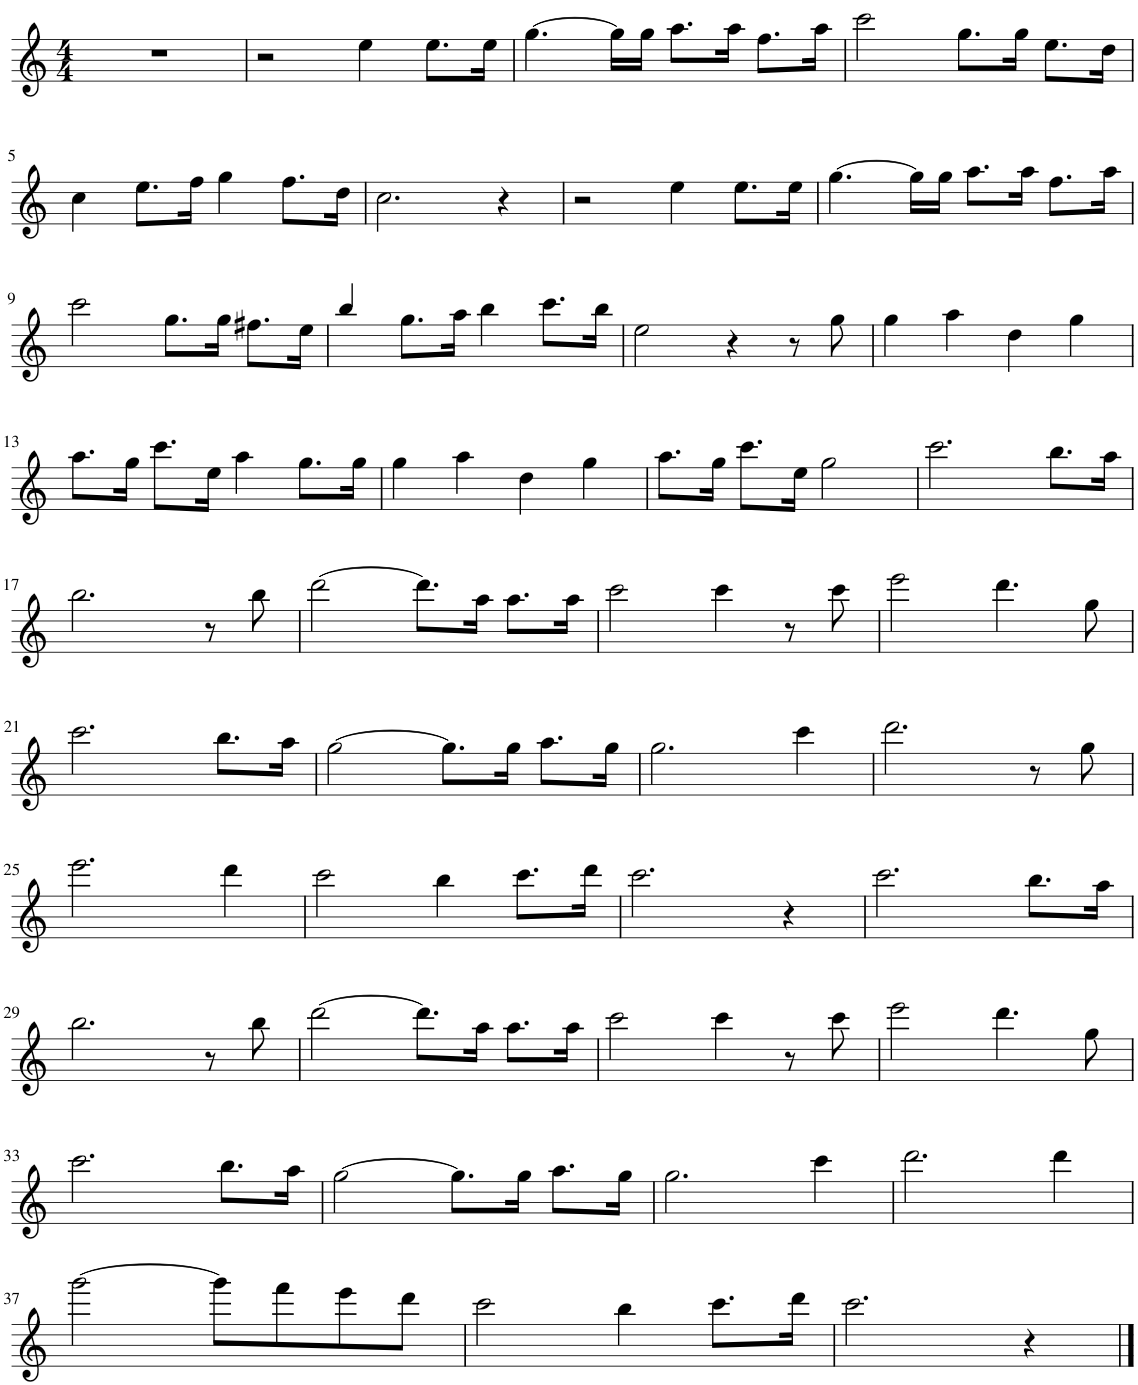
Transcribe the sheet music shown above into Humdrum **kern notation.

**kern
*part1
*staff1
*I"Harmonica
*I'Hmca
*clefG2
*k[]
*M4/4
=1
1r
=2
2r
4ee\
8.ee\L
16ee\Jk
=3
[4.gg\
16gg\LL]
16gg\JJ
8.aa\L
16aa\Jk
8.ff\L
16aa\Jk
=4
2ccc\
8.gg\L
16gg\Jk
8.ee\L
16dd\Jk
!!LO:LB:g=z
=5
4cc\
8.ee\L
16ff\Jk
4gg\
8.ff\L
16dd\Jk
=6
2.cc\
4r
=7
2r
4ee\
8.ee\L
16ee\Jk
=8
[4.gg\
16gg\LL]
16gg\JJ
8.aa\L
16aa\Jk
8.ff\L
16aa\Jk
!!LO:LB:g=z
=9
2ccc\
8.gg\L
16gg\Jk
8.ff#X\L
16ee\Jk
=10
4bb/
8.gg\L
16aa\Jk
4bb\
8.ccc\L
16bb\Jk
=11
2ee\
4r
8r
8gg\
=12
4gg\
4aa\
4dd\
4gg\
!!LO:LB:g=z
=13
8.aa\L
16gg\Jk
8.ccc\L
16ee\Jk
4aa\
8.gg\L
16gg\Jk
=14
4gg\
4aa\
4dd\
4gg\
=15
8.aa\L
16gg\Jk
8.ccc\L
16ee\Jk
2gg\
=16
2.ccc\
8.bb\L
16aa\Jk
!!LO:LB:g=z
=17
2.bb\
8r
8bb\
=18
[2ddd\
8.ddd\L]
16aa\Jk
8.aa\L
16aa\Jk
=19
2ccc\
4ccc\
8r
8ccc\
=20
2eee\
4.ddd\
8gg\
!!LO:LB:g=z
=21
2.ccc\
8.bb\L
16aa\Jk
=22
[2gg\
8.gg\L]
16gg\Jk
8.aa\L
16gg\Jk
=23
2.gg\
4ccc\
=24
2.ddd\
8r
8gg\
!!LO:LB:g=z
=25
2.eee\
4ddd\
=26
2ccc\
4bb\
8.ccc\L
16ddd\Jk
=27
2.ccc\
4r
=28
2.ccc\
8.bb\L
16aa\Jk
!!LO:LB:g=z
=29
2.bb\
8r
8bb\
=30
[2ddd\
8.ddd\L]
16aa\Jk
8.aa\L
16aa\Jk
=31
2ccc\
4ccc\
8r
8ccc\
=32
2eee\
4.ddd\
8gg\
!!LO:LB:g=z
=33
2.ccc\
8.bb\L
16aa\Jk
=34
[2gg\
8.gg\L]
16gg\Jk
8.aa\L
16gg\Jk
=35
2.gg\
4ccc\
=36
2.ddd\
4ddd\
!!LO:LB:g=z
=37
[2ggg\
8ggg\L]
8fff\
8eee\
8ddd\J
=38
2ccc\
4bb\
8.ccc\L
16ddd\Jk
=39
2.ccc\
4r
==
*-
